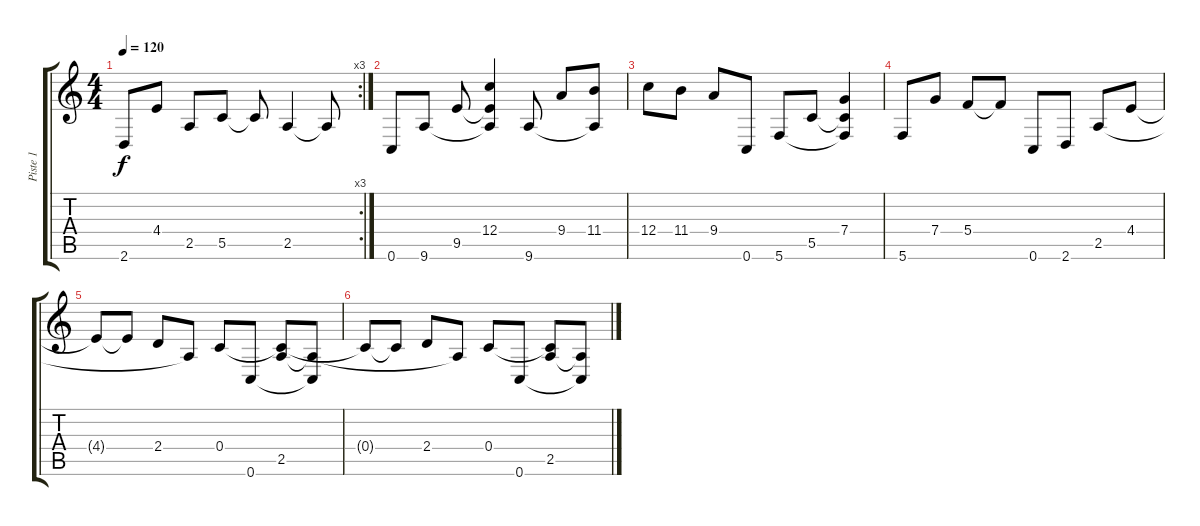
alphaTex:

\track ("Piste 1" "Piste 1") {instrument acousticguitarsteel}
\staff {score tabs}
\tuning (D4 A3 F3 C3 G2 C2) {hide}
\rc 3
\ts (4 4)
\tempo 120
\clef g2
\ks c
2.6.8{dy f} 4.4.8 2.5.8 5.5.8 5.5{t}.8 2.5.4 2.5{t}.8 |
0.6.8 9.6.8 9.5.8 (12.4 9.5{t} 9.6{t}).4 9.6.8 9.4.8 (11.4 9.6{t}).8 |
12.4.8 11.4.8 9.4.8 0.6.8 5.6.8 5.5.8 (7.4 5.5{t} 5.6{t}).4 |
5.6.8 7.4.8 5.4.8 5.4{t}.8 0.6.8 2.6.8 2.5.8 4.4.8 |
4.4{t}.8 4.4{t}.8 2.4.8 2.5{t}.8 0.4.8 0.6.8 (0.4{t} 2.5).8 (2.5{t} 0.6{t}).8 |
0.4{t}.8 0.4{t}.8 2.4.8 2.5{t}.8 0.4.8 0.6.8 (0.4{t} 2.5).8 (2.5{t} 0.6{t}).8
